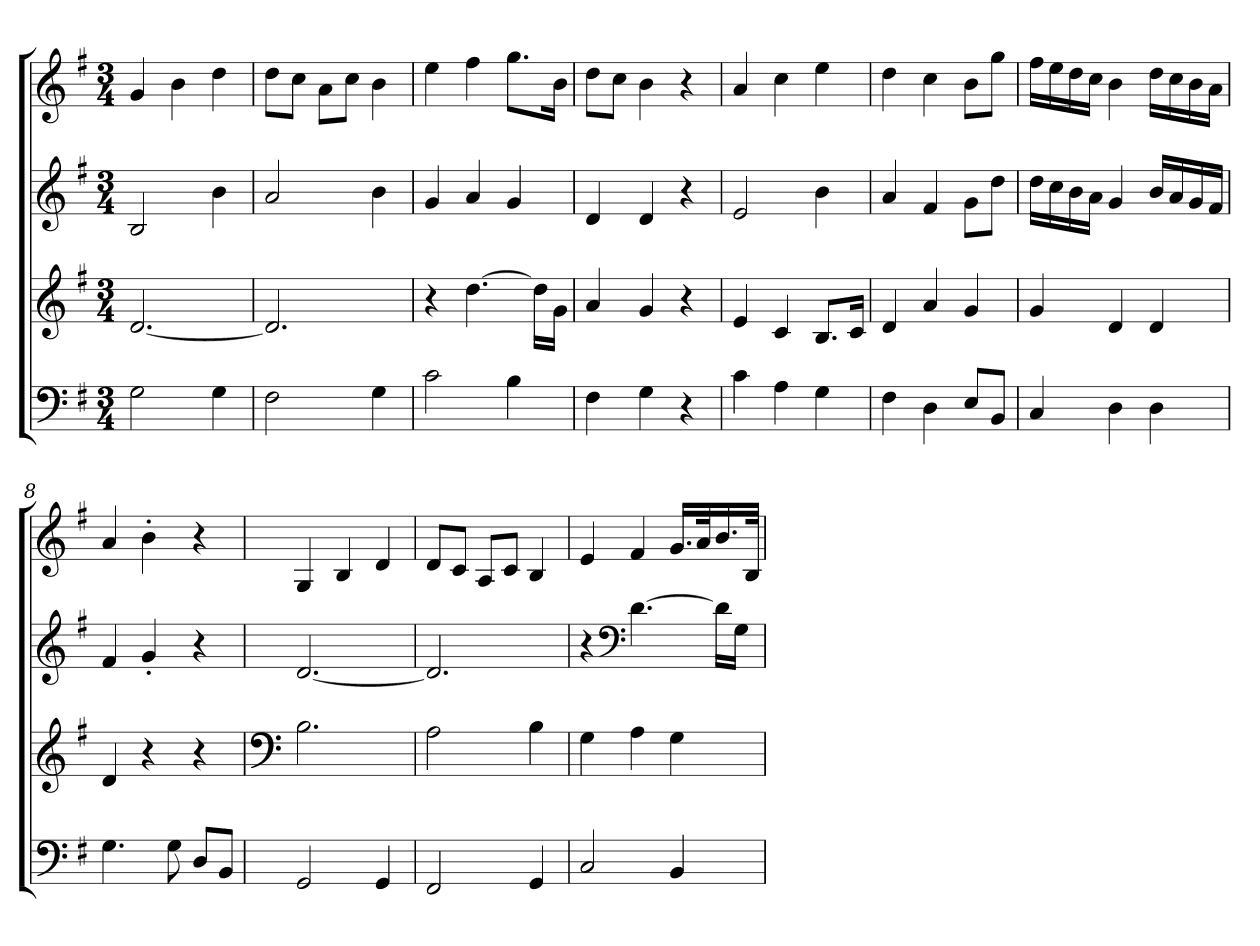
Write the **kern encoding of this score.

**kern	**kern	**kern	**kern
*part4	*part3	*part2	*part1
*staff4	*staff3	*staff2	*staff1
*clefF4	*clefG2	*clefG2	*clefG2
*k[f#]	*k[f#]	*k[f#]	*k[f#]
*G:	*G:	*G:	*G:
*M3/4	*M3/4	*M3/4	*M3/4
*MM80	*MM80	*MM80	*MM80
=1	=1	=1	=1
2G\	[2.d/	2B/	4g/
.	.	.	4b\
4G\	.	4b\	4dd\
=2	=2	=2	=2
2F#\	2.d/]	2a/	8dd\L
.	.	.	8cc\J
.	.	.	8a\L
.	.	.	8cc\J
4G\	.	4b\	4b\
=3	=3	=3	=3
2c\	4r	4g/	4ee\
.	[4.dd\	4a/	4ff#\
4B\	.	4g/	8.gg\L
.	16dd\LL]	.	.
.	16g\JJ	.	16b\Jk
=4	=4	=4	=4
4F#\	4a/	4d/	8dd\L
.	.	.	8cc\J
4G\	4g/	4d/	4b\
4r	4r	4r	4r
=5	=5	=5	=5
4c\	4e/	2e/	4a/
4A\	4c/	.	4cc\
4G\	8.B/L	4b\	4ee\
.	16c/Jk	.	.
=6	=6	=6	=6
4F#\	4d/	4a/	4dd\
4D\	4a/	4f#/	4cc\
8E/L	4g/	8g\L	8b\L
8BB/J	.	8dd\J	8gg\J
=7	=7	=7	=7
4C/	4g/	16dd\LL	16ff#\LL
.	.	16cc\	16ee\
.	.	16b\	16dd\
.	.	16a\JJ	16cc\JJ
4D\	4d/	4g/	4b\
4D\	4d/	16b/LL	16dd\LL
.	.	16a/	16cc\
.	.	16g/	16b\
.	.	16f#/JJ	16a\JJ
=8	=8	=8	=8
4.G\	4d/	4f#/	4a/
.	4r	4g'/	4b'\
8G\	.	.	.
8D/L	4r	4r	4r
8BB/J	.	.	.
=9	=9	=9	=9
*	*clefF4	*	*
2GG/	2.B\	[2.d/	4G/
.	.	.	4B/
4GG/	.	.	4d/
=10	=10	=10	=10
2FF#/	2A\	2.d/]	8d/L
.	.	.	8c/J
.	.	.	8A/L
.	.	.	8c/J
4GG/	4B\	.	4B/
=11	=11	=11	=11
2C/	4G\	4r	4e/
*	*	*clefF4	*
.	4A\	[4.d\	4f#/
4BB/	4G\	.	16.g/LL
.	.	.	32a/K
.	.	16d\LL]	16.b/
.	.	16G\JJ	.
.	.	.	32B/JJk
=	=	=	=
*-	*-	*-	*-
